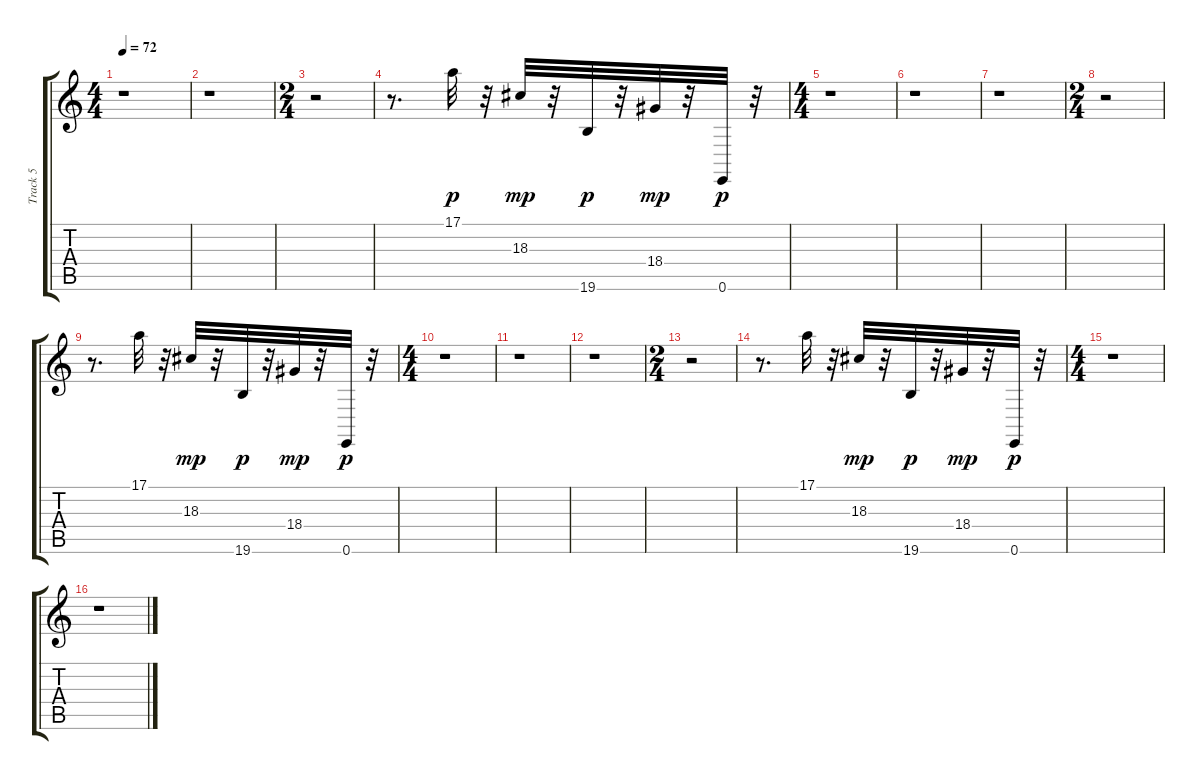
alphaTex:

\track ("Track 5" "Track 5") {instrument synthdrum}
\staff {score tabs}
\tuning (E4 B3 G3 D3 A2 E2) {hide}
\ts (4 4)
\tempo 72
\clef g2
\ks c
r.1{dy p} |
r.1 |
\ts (2 4)
r.2 |
r.8{d} 17.1.32 r.32 18.3.32{dy mp} r.32 19.6.32{dy p} r.32 18.4.32{dy mp} r.32 0.6.32{dy p} r.32 |
\ts (4 4)
r.1 |
r.1 |
r.1 |
\ts (2 4)
r.2 |
r.8{d} 17.1.32 r.32 18.3.32{dy mp} r.32 19.6.32{dy p} r.32 18.4.32{dy mp} r.32 0.6.32{dy p} r.32 |
\ts (4 4)
r.1 |
r.1 |
r.1 |
\ts (2 4)
r.2 |
r.8{d} 17.1.32 r.32 18.3.32{dy mp} r.32 19.6.32{dy p} r.32 18.4.32{dy mp} r.32 0.6.32{dy p} r.32 |
\ts (4 4)
r.1 |
r.1
